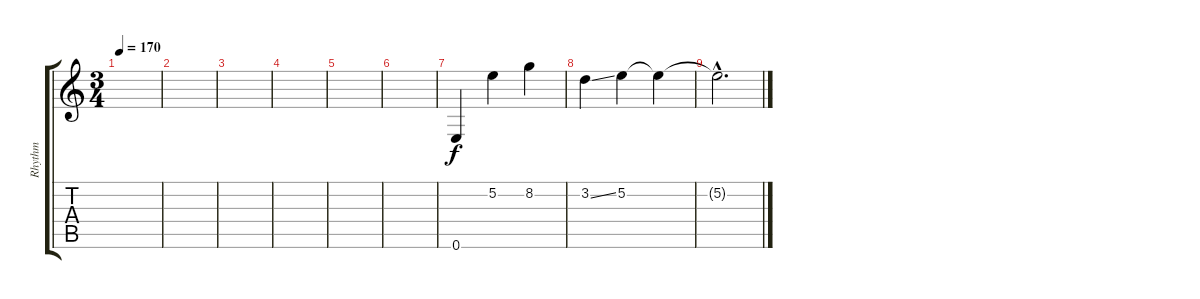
\track ("Rhythm" "Rhythm") {instrument distortionguitar}
\staff {score tabs}
\tuning (E4 B3 G3 D3 A2 E2) {hide}
\ts (3 4)
\tempo 170
\clef g2
\ks c
|
|
|
|
|
|
0.6.4 5.2.4 8.2.4 |
3.2{ss}.4 5.2.4 5.2{t}.4 |
5.2{hac t}.2{d}
